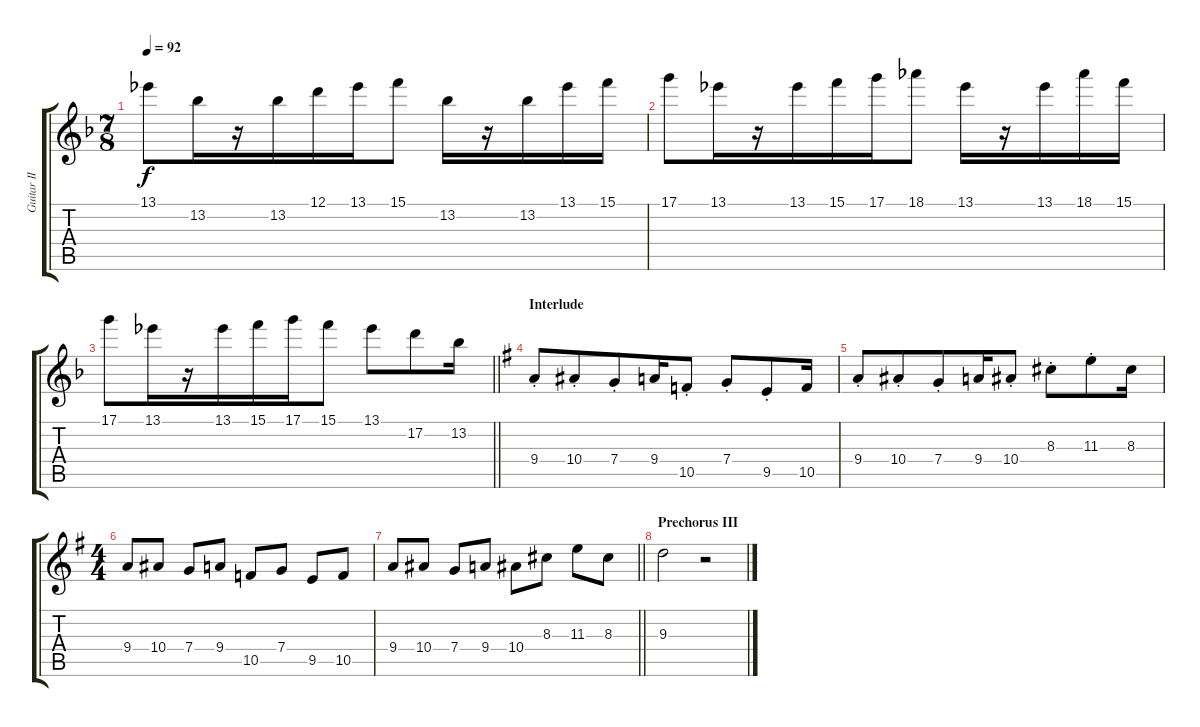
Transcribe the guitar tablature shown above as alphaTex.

\track ("Guitar II" "Guitar II") {instrument distortionguitar}
\staff {score tabs}
\tuning (D4 A3 F3 C3 G2 D2) {hide}
\ts (7 8)
\tempo 92
\clef g2
\ks dminor
13.1.8{dy f} 13.2.16 r.16 13.2.16 12.1.16 13.1.16 15.1.8 13.2.16 r.16 13.2.16 13.1.16 15.1.16 |
17.1.8 13.1.16 r.16 13.1.16 15.1.16 17.1.16 18.1.8 13.1.16 r.16 13.1.16 18.1.16 15.1.16 |
\barLineRight lightlight
17.1.8 13.1.16 r.16 13.1.16 15.1.16 17.1.16 15.1.8 13.1.8 17.2.8 13.2.16 |
\section ("" "Interlude")
\ks eminor
9.4{st}.8 10.4{st}.8 7.4{st}.8 9.4.16 10.5{st}.8 7.4{st}.8 9.5{st}.8 10.5.16 |
9.4{st}.8 10.4{st}.8 7.4{st}.8 9.4.16 10.4{st}.8 8.3{st}.8 11.3{st}.8 8.3.16 |
\ts (4 4)
9.4.8 10.4.8 7.4.8 9.4.8 10.5.8 7.4.8 9.5.8 10.5.8 |
\barLineRight lightlight
9.4.8 10.4.8 7.4.8 9.4.8 10.4.8 8.3.8 11.3.8 8.3.8 |
\section ("" "Prechorus III")
9.3.2 r.2
